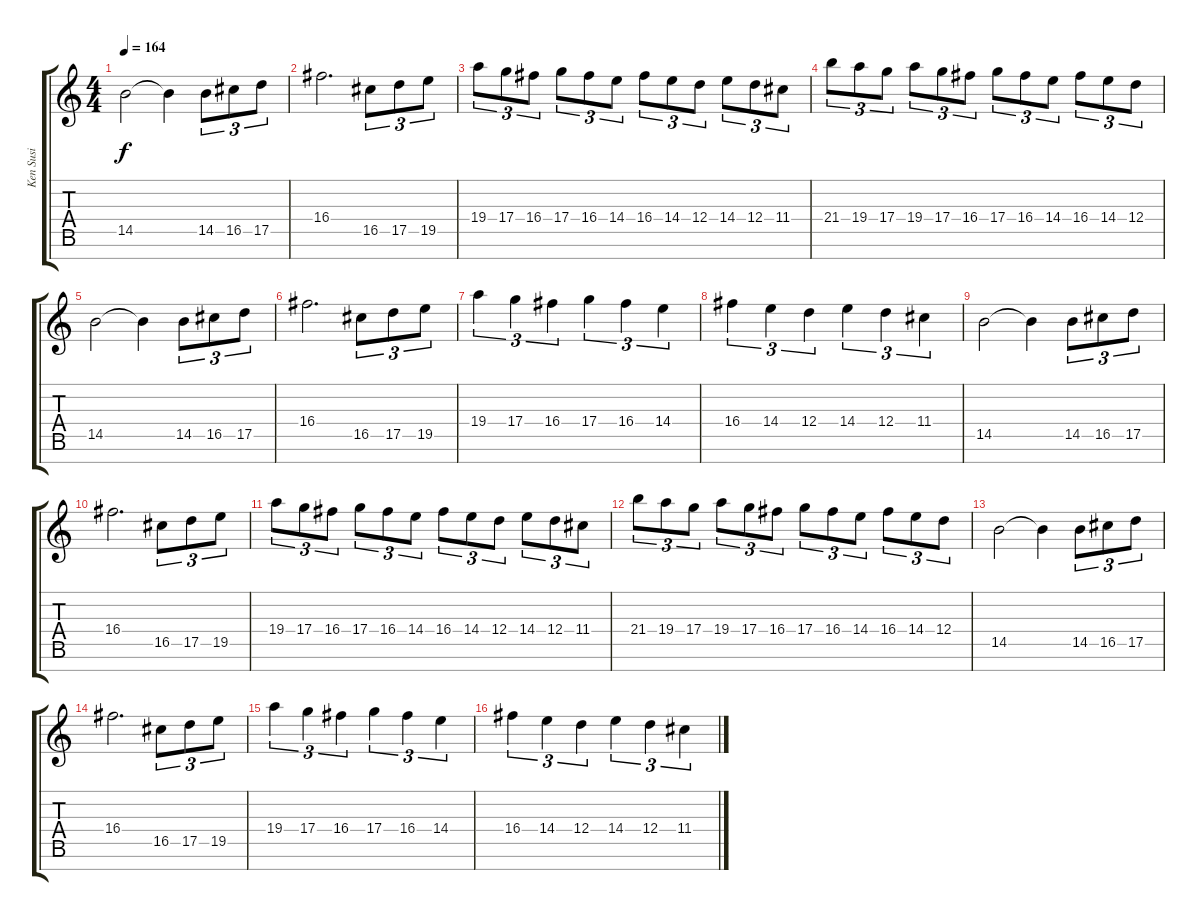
\track ("Ken Susi" "Ken Susi") {instrument overdrivenguitar}
\staff {score tabs}
\tuning (E4 B3 G3 D3 A2 E2 B1) {hide}
\ts (4 4)
\tempo 164
\clef g2
\ks c
14.5.2{dy f} 14.5{t}.4 14.5.8{tu (3 2)} 16.5.8{tu (3 2)} 17.5.8{tu (3 2)} |
16.4.2{d} 16.5.8{tu (3 2)} 17.5.8{tu (3 2)} 19.5.8{tu (3 2)} |
19.4.8{tu (3 2)} 17.4.8{tu (3 2)} 16.4.8{tu (3 2)} 17.4.8{tu (3 2)} 16.4.8{tu (3 2)} 14.4.8{tu (3 2)} 16.4.8{tu (3 2)} 14.4.8{tu (3 2)} 12.4.8{tu (3 2)} 14.4.8{tu (3 2)} 12.4.8{tu (3 2)} 11.4.8{tu (3 2)} |
21.4.8{tu (3 2)} 19.4.8{tu (3 2)} 17.4.8{tu (3 2)} 19.4.8{tu (3 2)} 17.4.8{tu (3 2)} 16.4.8{tu (3 2)} 17.4.8{tu (3 2)} 16.4.8{tu (3 2)} 14.4.8{tu (3 2)} 16.4.8{tu (3 2)} 14.4.8{tu (3 2)} 12.4.8{tu (3 2)} |
14.5.2 14.5{t}.4 14.5.8{tu (3 2)} 16.5.8{tu (3 2)} 17.5.8{tu (3 2)} |
16.4.2{d} 16.5.8{tu (3 2)} 17.5.8{tu (3 2)} 19.5.8{tu (3 2)} |
19.4.4{tu (3 2)} 17.4.4{tu (3 2)} 16.4.4{tu (3 2)} 17.4.4{tu (3 2)} 16.4.4{tu (3 2)} 14.4.4{tu (3 2)} |
16.4.4{tu (3 2)} 14.4.4{tu (3 2)} 12.4.4{tu (3 2)} 14.4.4{tu (3 2)} 12.4.4{tu (3 2)} 11.4.4{tu (3 2)} |
14.5.2 14.5{t}.4 14.5.8{tu (3 2)} 16.5.8{tu (3 2)} 17.5.8{tu (3 2)} |
16.4.2{d} 16.5.8{tu (3 2)} 17.5.8{tu (3 2)} 19.5.8{tu (3 2)} |
19.4.8{tu (3 2)} 17.4.8{tu (3 2)} 16.4.8{tu (3 2)} 17.4.8{tu (3 2)} 16.4.8{tu (3 2)} 14.4.8{tu (3 2)} 16.4.8{tu (3 2)} 14.4.8{tu (3 2)} 12.4.8{tu (3 2)} 14.4.8{tu (3 2)} 12.4.8{tu (3 2)} 11.4.8{tu (3 2)} |
21.4.8{tu (3 2)} 19.4.8{tu (3 2)} 17.4.8{tu (3 2)} 19.4.8{tu (3 2)} 17.4.8{tu (3 2)} 16.4.8{tu (3 2)} 17.4.8{tu (3 2)} 16.4.8{tu (3 2)} 14.4.8{tu (3 2)} 16.4.8{tu (3 2)} 14.4.8{tu (3 2)} 12.4.8{tu (3 2)} |
14.5.2 14.5{t}.4 14.5.8{tu (3 2)} 16.5.8{tu (3 2)} 17.5.8{tu (3 2)} |
16.4.2{d} 16.5.8{tu (3 2)} 17.5.8{tu (3 2)} 19.5.8{tu (3 2)} |
19.4.4{tu (3 2)} 17.4.4{tu (3 2)} 16.4.4{tu (3 2)} 17.4.4{tu (3 2)} 16.4.4{tu (3 2)} 14.4.4{tu (3 2)} |
16.4.4{tu (3 2)} 14.4.4{tu (3 2)} 12.4.4{tu (3 2)} 14.4.4{tu (3 2)} 12.4.4{tu (3 2)} 11.4.4{tu (3 2)}
